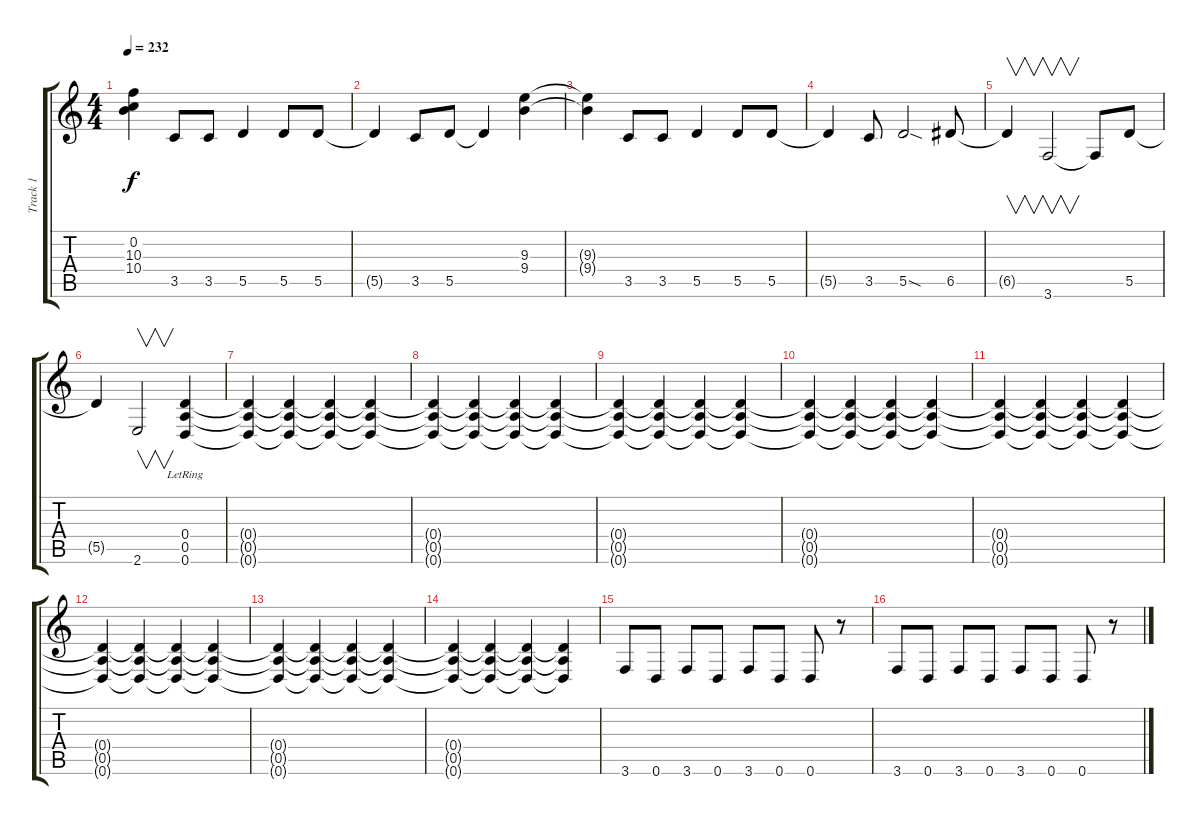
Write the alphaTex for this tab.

\track ("Track 1" "Track 1") {instrument distortionguitar}
\staff {score tabs}
\tuning (E4 B3 G3 D3 A2 D2) {hide}
\ts (4 4)
\tempo 232
\clef g2
\ks c
(0.2 10.3{t} 10.4{t}).4{dy f} 3.5.8 3.5.8 5.5.4 5.5.8 5.5.8 |
5.5{t}.4 3.5.8 5.5.8 5.5{t}.4 (9.3 9.4).4 |
(9.3{t} 9.4{t}).4 3.5.8 3.5.8 5.5.4 5.5.8 5.5.8 |
5.5{t}.4 3.5.8 5.5{sod}.2 6.5.8 |
6.5{t}.4{v} 3.6.2{v} 3.6{t}.8 5.5.8 |
5.5{t}.4 2.6.2{v} (0.4{lr} 0.5{lr} 0.6{lr}).4 |
(0.4{t} 0.5{t} 0.6{t}).4 (0.4{t} 0.5{t} 0.6{t}).4 (0.4{t} 0.5{t} 0.6{t}).4 (0.4{t} 0.5{t} 0.6{t}).4 |
(0.4{t} 0.5{t} 0.6{t}).4 (0.4{t} 0.5{t} 0.6{t}).4 (0.4{t} 0.5{t} 0.6{t}).4 (0.4{t} 0.5{t} 0.6{t}).4 |
(0.4{t} 0.5{t} 0.6{t}).4 (0.4{t} 0.5{t} 0.6{t}).4 (0.4{t} 0.5{t} 0.6{t}).4 (0.4{t} 0.5{t} 0.6{t}).4 |
(0.4{t} 0.5{t} 0.6{t}).4 (0.4{t} 0.5{t} 0.6{t}).4 (0.4{t} 0.5{t} 0.6{t}).4 (0.4{t} 0.5{t} 0.6{t}).4 |
(0.4{t} 0.5{t} 0.6{t}).4 (0.4{t} 0.5{t} 0.6{t}).4 (0.4{t} 0.5{t} 0.6{t}).4 (0.4{t} 0.5{t} 0.6{t}).4 |
(0.4{t} 0.5{t} 0.6{t}).4 (0.4{t} 0.5{t} 0.6{t}).4 (0.4{t} 0.5{t} 0.6{t}).4 (0.4{t} 0.5{t} 0.6{t}).4 |
(0.4{t} 0.5{t} 0.6{t}).4 (0.4{t} 0.5{t} 0.6{t}).4 (0.4{t} 0.5{t} 0.6{t}).4 (0.4{t} 0.5{t} 0.6{t}).4 |
(0.4{t} 0.5{t} 0.6{t}).4 (0.4{t} 0.5{t} 0.6{t}).4 (0.4{t} 0.5{t} 0.6{t}).4 (0.4{t} 0.5{t} 0.6{t}).4 |
3.6.8 0.6.8 3.6.8 0.6.8 3.6.8 0.6.8 0.6.8 r.8 |
3.6.8 0.6.8 3.6.8 0.6.8 3.6.8 0.6.8 0.6.8 r.8
